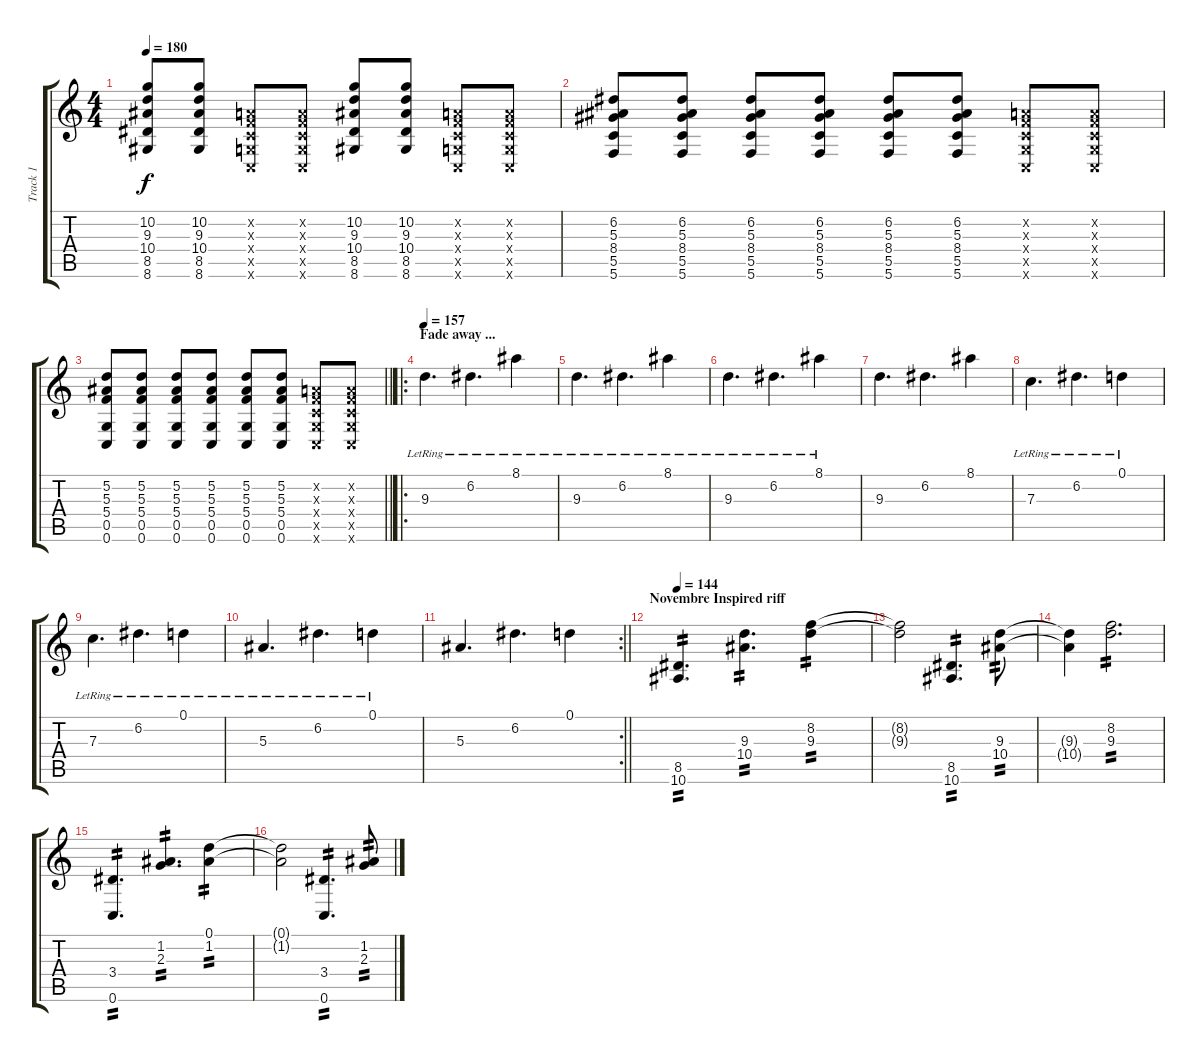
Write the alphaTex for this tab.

\track ("Track 1" "Track 1") {instrument electricguitarjazz}
\staff {score tabs}
\tuning (D4 A3 F3 C3 G2 C2) {hide}
\ts (4 4)
\tempo 180
\clef g2
\ks c
(10.2 9.3 10.4 8.5 8.6).8{dy f} (10.2 9.3 10.4 8.5 8.6).8 (0.2{x} 0.3{x} 0.4{x} 0.5{x} 0.6{x}).8 (0.2{x} 0.3{x} 0.4{x} 0.5{x} 0.6{x}).8 (10.2 9.3 10.4 8.5 8.6).8 (10.2 9.3 10.4 8.5 8.6).8 (0.2{x} 0.3{x} 0.4{x} 0.5{x} 0.6{x}).8 (0.2{x} 0.3{x} 0.4{x} 0.5{x} 0.6{x}).8 |
(6.2 5.3 8.4 5.5 5.6).8 (6.2 5.3 8.4 5.5 5.6).8 (6.2 5.3 8.4 5.5 5.6).8 (6.2 5.3 8.4 5.5 5.6).8 (6.2 5.3 8.4 5.5 5.6).8 (6.2 5.3 8.4 5.5 5.6).8 (0.2{x} 0.3{x} 0.4{x} 0.5{x} 0.6{x}).8 (0.2{x} 0.3{x} 0.4{x} 0.5{x} 0.6{x}).8 |
\barLineRight lightlight
(5.2 5.3 5.4 0.5 0.6).8 (5.2 5.3 5.4 0.5 0.6).8 (5.2 5.3 5.4 0.5 0.6).8 (5.2 5.3 5.4 0.5 0.6).8 (5.2 5.3 5.4 0.5 0.6).8 (5.2 5.3 5.4 0.5 0.6).8 (0.2{x} 0.3{x} 0.4{x} 0.5{x} 0.6{x}).8 (0.2{x} 0.3{x} 0.4{x} 0.5{x} 0.6{x}).8 |
\ro
\section ("" "Fade away ...")
\tempo 157
9.3{lr}.4{d} 6.2{lr}.4{d} 8.1{lr}.4 |
9.3{lr}.4{d} 6.2{lr}.4{d} 8.1{lr}.4 |
9.3{lr}.4{d} 6.2{lr}.4{d} 8.1{lr}.4 |
9.3.4{d} 6.2.4{d} 8.1.4 |
7.3{lr}.4{d} 6.2{lr}.4{d} 0.1{lr}.4 |
7.3{lr}.4{d} 6.2{lr}.4{d} 0.1{lr}.4 |
5.3{lr}.4{d} 6.2{lr}.4{d} 0.1{lr}.4 |
\rc 2
\barLineRight lightlight
5.3.4{d} 6.2.4{d} 0.1.4 |
\section ("" "Novembre Inspired riff")
\tempo 144
(8.5 10.6).4{d tp 2} (9.3 10.4).4{d tp 2} (8.2 9.3).4{tp 2} |
(8.2{t} 9.3{t}).2 (8.5 10.6).4{d tp 2} (9.3 10.4).8{tp 2} |
(9.3{t} 10.4{t}).4 (8.2 9.3).2{d tp 2} |
(3.4 0.6).4{d tp 2} (1.2 2.3).4{d tp 2} (0.1 1.2).4{tp 2} |
(0.1{t} 1.2{t}).2 (3.4 0.6).4{d tp 2} (1.2 2.3).8{tp 2}
